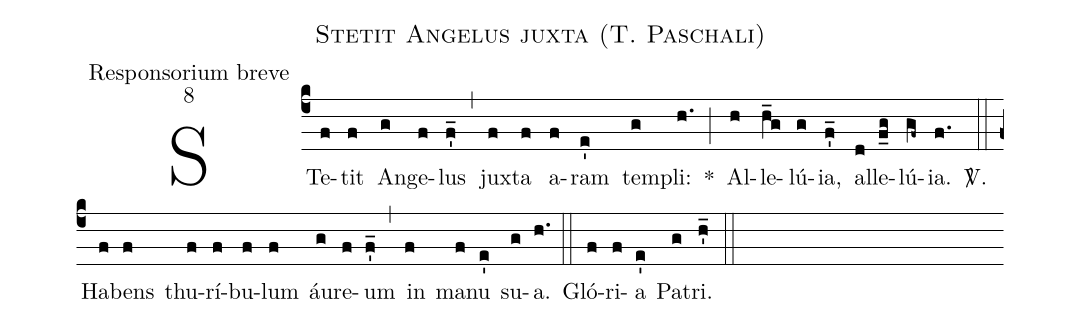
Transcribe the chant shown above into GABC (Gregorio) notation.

name:Stetit Angelus juxta (T. Paschali);
office-part:Responsorium breve;
mode:8;
%%
(c4) STe(f)tit(f) An(g)ge(f)lus(f'_) (,) jux(f)ta(f) a(f)ram(e') tem(g)pli:(h.) *(;) Al(h)le(h_g)lú(g)ia,(f'_) al(d)le(f_g)lú(gf~)ia.(f.) <sp>V/</sp>.(::) Ha(f)bens(f) thu(f)rí(f)bu(f)lum(f) áu(g)re(f)um(f'_) (,) in(f) ma(f)nu(e') su(g)a.(h.) (::) Gló(f)ri(f)a(e') Pa(g)tri.(h'_) (::)
